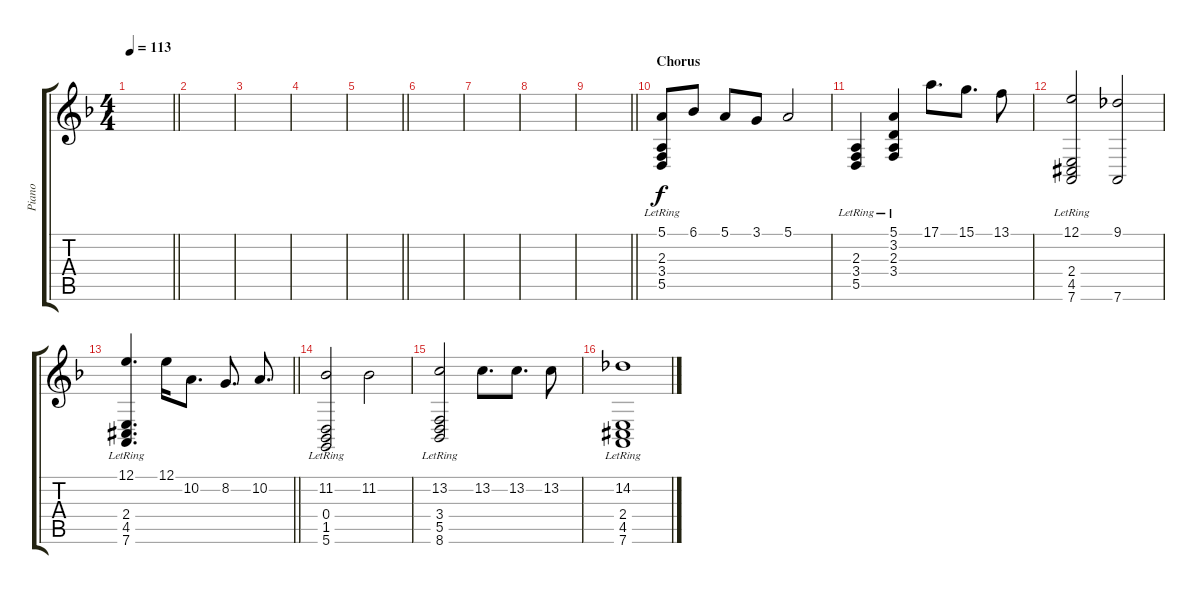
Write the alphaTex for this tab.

\track ("Piano" "Piano") {instrument acousticgrandpiano}
\staff {score tabs}
\tuning (E4 B3 G3 D3 A2 D2) {hide}
\ts (4 4)
\tempo 113
\clef g2
\barLineRight lightlight
\ks dminor
|
\section ("" "")
|
|
|
\barLineRight lightlight
|
\section ("" "")
|
|
|
\barLineRight lightlight
|
\section ("" "Chorus")
(5.1 2.3{lr} 3.4{lr} 5.5{lr}).8 6.1.8 5.1.8 3.1.8 5.1.2 |
(2.3{lr} 3.4{lr} 5.5{lr}).4 (5.1 3.2{lr} 2.3{lr} 3.4{lr}).4 17.1.8{d} 15.1.8{d} 13.1.8 |
(12.1 2.4{lr} 4.5{lr acc #} 7.6{lr}).2 (9.1 7.6).2 |
\barLineRight lightlight
(12.1 2.4{lr} 4.5{lr acc #} 7.6{lr}).4{d} 12.1.16 10.2.8{d} 8.2.8{d} 10.2.8{d} |
\section ("" "")
(11.2 0.4{lr} 1.5{lr} 5.6{lr}).2 11.2.2 |
(13.2 3.4{lr} 5.5{lr} 8.6{lr}).2 13.2.8{d} 13.2.8{d} 13.2.8 |
(14.2 2.4{lr} 4.5{lr acc #} 7.6{lr}).1
